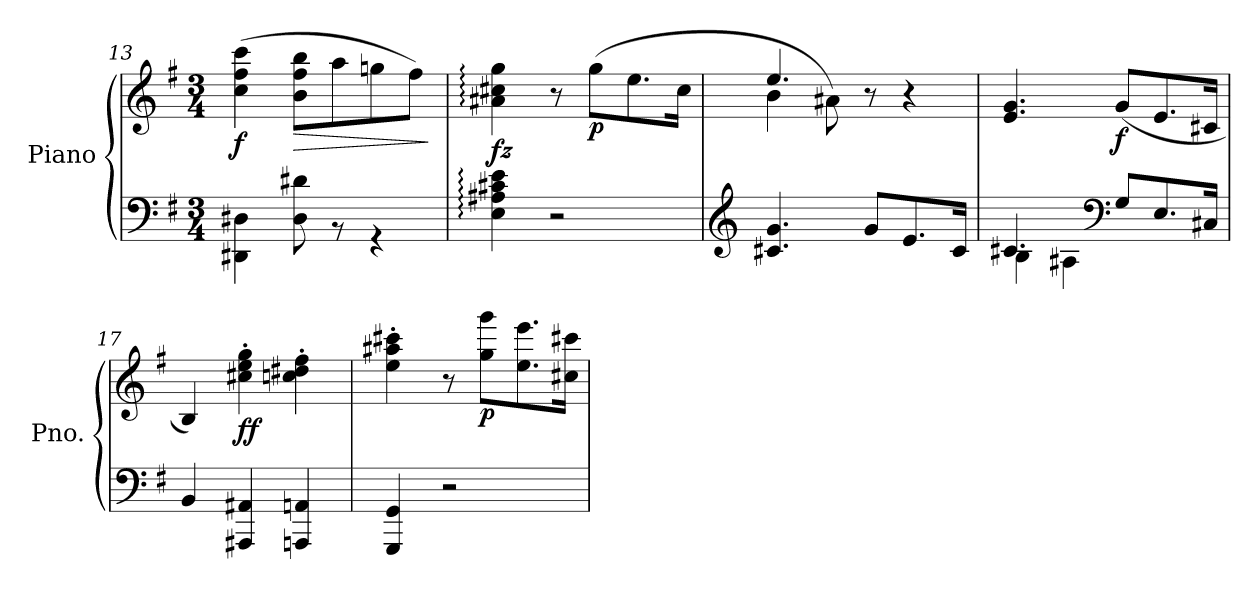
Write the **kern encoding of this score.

**kern	**kern	**dynam
*part1	*part1	*part1
*staff2	*staff1	*staff1/2
*I"Piano	*	*
*I'Pno.	*	*
!!LO:LB:g=z
*clefF4	*clefG2	*
*k[f#]	*k[f#]	*
*M3/4	*M3/4	*
=13	=13	=13
*^	*	*
!	!	!	!LO:DY:b
2.rcyy	4DD#X\ 4D#X\	(>4cc\ 4ff#\ 4ccc\	f
!	!	!	!LO:HP:b
.	8D#\ 8d#X\	8b\ 8ff#\ 8bb\L	>
.	8r	8aa\	.
.	4r	8ggn\	.
.	.	8ff#\J)	.
*v	*v	*	*
.	.	]
=14	=14	=14
!	!	!LO:DY:b
4E\: 4A#X\: 4c#X\: 4e\:	4a#X\: 4cc#X\: 4gg\:	fz
2r	8r	.
!	!	!LO:DY:b
.	(>8gg\L	p
.	8.ee\	.
.	16cc#\Jk	.
=15	=15	=15
*clefG2	*	*
*	*^	*
4.c#X/ 4.g/	4.ee/	4b\	.
.	.	8a#X\)	.
8g/L	8r	8ryy	.
8.e/	4r	4ryy	.
16c#/Jk	.	.	.
*	*v	*v	*
=16	=16	=16
*^	*	*
4.c#X/	4B\	4.e/ 4.g/	.
.	4A#X\	.	.
*clefF4	*	*	*
!	!	!	!LO:DY:b
8G/L	.	(<8g/L	f
8.E/	4ryy	8.e/	.
16C#X/Jk	.	16c#X/Jk	.
*v	*v	*	*
=17	=17	=17
4BB/	4B/)	.
!	!	!LO:DY:b
4AAA#X/ 4AA#X/	4cc#X\' 4ee\' 4gg\'	ff
4AAAn/ 4AAn/	4ccn\' 4dd#X\' 4ff#\'	.
!!LO:LB:g=z
=18	=18	=18
4GGG/ 4GG/	4ee\' 4aa#X\' 4ccc#X\'	.
2r	8r	.
!	!	!LO:DY:b
.	8gg\ 8ggg\L	p
.	8.ee\ 8.eee\	.
.	16cc#X\ 16ccc#X\Jk	.
=	=	=
*-	*-	*-
